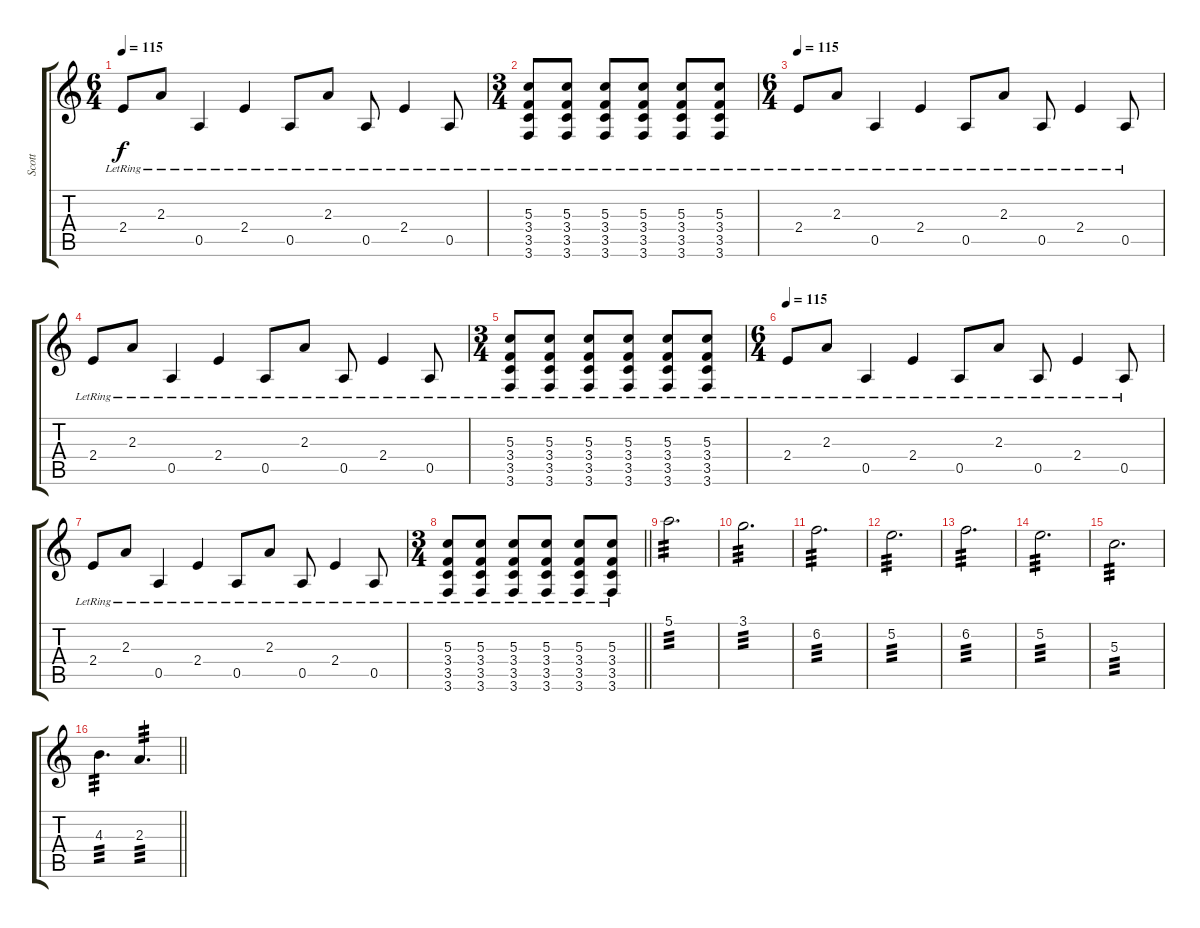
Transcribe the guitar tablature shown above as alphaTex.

\track ("Scott" "Scott") {instrument electricguitarjazz}
\staff {score tabs}
\tuning (E4 B3 G3 D3 A2 D2) {hide}
\ts (6 4)
\tempo 115
\clef g2
\ks c
2.4{lr}.8{dy f} 2.3{lr}.8 0.5{lr}.4 2.4{lr}.4 0.5{lr}.8 2.3{lr}.8 0.5{lr}.8 2.4{lr}.4 0.5{lr}.8 |
\ts (3 4)
(5.3{lr} 3.4{lr} 3.5{lr} 3.6{lr}).8 (5.3{lr} 3.4{lr} 3.5{lr} 3.6{lr}).8 (5.3{lr} 3.4{lr} 3.5{lr} 3.6{lr}).8 (5.3{lr} 3.4{lr} 3.5{lr} 3.6{lr}).8 (5.3{lr} 3.4{lr} 3.5{lr} 3.6{lr}).8 (5.3{lr} 3.4{lr} 3.5{lr} 3.6{lr}).8 |
\ts (6 4)
\tempo 115
2.4{lr}.8 2.3{lr}.8 0.5{lr}.4 2.4{lr}.4 0.5{lr}.8 2.3{lr}.8 0.5{lr}.8 2.4{lr}.4 0.5{lr}.8 |
2.4{lr}.8 2.3{lr}.8 0.5{lr}.4 2.4{lr}.4 0.5{lr}.8 2.3{lr}.8 0.5{lr}.8 2.4{lr}.4 0.5{lr}.8 |
\ts (3 4)
(5.3{lr} 3.4{lr} 3.5{lr} 3.6{lr}).8 (5.3{lr} 3.4{lr} 3.5{lr} 3.6{lr}).8 (5.3{lr} 3.4{lr} 3.5{lr} 3.6{lr}).8 (5.3{lr} 3.4{lr} 3.5{lr} 3.6{lr}).8 (5.3{lr} 3.4{lr} 3.5{lr} 3.6{lr}).8 (5.3{lr} 3.4{lr} 3.5{lr} 3.6{lr}).8 |
\ts (6 4)
\tempo 115
2.4{lr}.8 2.3{lr}.8 0.5{lr}.4 2.4{lr}.4 0.5{lr}.8 2.3{lr}.8 0.5{lr}.8 2.4{lr}.4 0.5{lr}.8 |
2.4{lr}.8 2.3{lr}.8 0.5{lr}.4 2.4{lr}.4 0.5{lr}.8 2.3{lr}.8 0.5{lr}.8 2.4{lr}.4 0.5{lr}.8 |
\ts (3 4)
\barLineRight lightlight
(5.3{lr} 3.4{lr} 3.5{lr} 3.6{lr}).8 (5.3{lr} 3.4{lr} 3.5{lr} 3.6{lr}).8 (5.3{lr} 3.4{lr} 3.5{lr} 3.6{lr}).8 (5.3{lr} 3.4{lr} 3.5{lr} 3.6{lr}).8 (5.3{lr} 3.4{lr} 3.5{lr} 3.6{lr}).8 (5.3{lr} 3.4{lr} 3.5{lr} 3.6{lr}).8 |
5.1.2{d tp 3} |
3.1.2{d tp 3} |
6.2.2{d tp 3} |
5.2.2{d tp 3} |
6.2.2{d tp 3} |
5.2.2{d tp 3} |
5.3.2{d tp 3} |
\barLineRight lightlight
4.3.4{d tp 3} 2.3.4{d tp 3}
